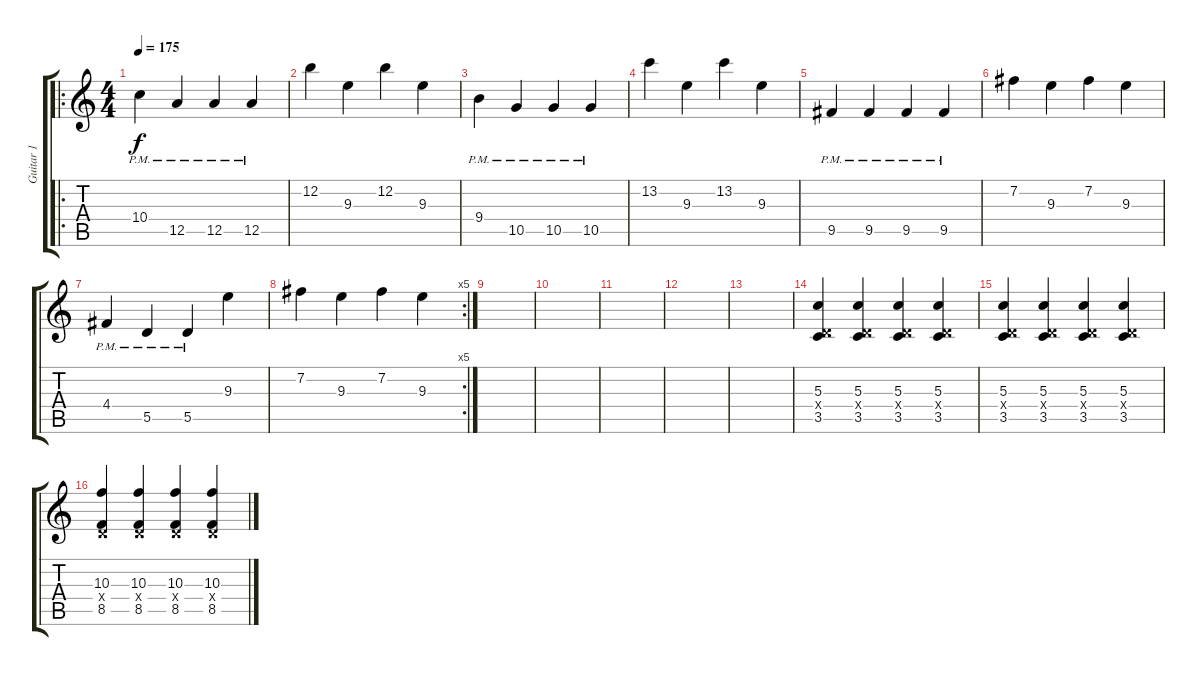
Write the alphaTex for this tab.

\track ("Guitar 1" "Guitar 1") {instrument distortionguitar}
\staff {score tabs}
\tuning (E4 B3 G3 D3 A2 E2) {hide}
\ro
\ts (4 4)
\tempo 175
\clef g2
\ks c
10.4{pm}.4{dy f} 12.5{pm}.4 12.5{pm}.4 12.5{pm}.4 |
12.2.4 9.3.4 12.2.4 9.3.4 |
9.4{pm}.4 10.5{pm}.4 10.5{pm}.4 10.5{pm}.4 |
13.2.4 9.3.4 13.2.4 9.3.4 |
9.5{pm}.4 9.5{pm}.4 9.5{pm}.4 9.5{pm}.4 |
7.2.4 9.3.4 7.2.4 9.3.4 |
4.4{pm}.4 5.5{pm}.4 5.5{pm}.4 9.3.4 |
\rc 5
7.2.4 9.3.4 7.2.4 9.3.4 |
|
|
|
|
|
(5.3 0.4{x} 3.5).4 (5.3 0.4{x} 3.5).4 (5.3 0.4{x} 3.5).4 (5.3 0.4{x} 3.5).4 |
(5.3 0.4{x} 3.5).4 (5.3 0.4{x} 3.5).4 (5.3 0.4{x} 3.5).4 (5.3 0.4{x} 3.5).4 |
(10.3 0.4{x} 8.5).4 (10.3 0.4{x} 8.5).4 (10.3 0.4{x} 8.5).4 (10.3 0.4{x} 8.5).4
